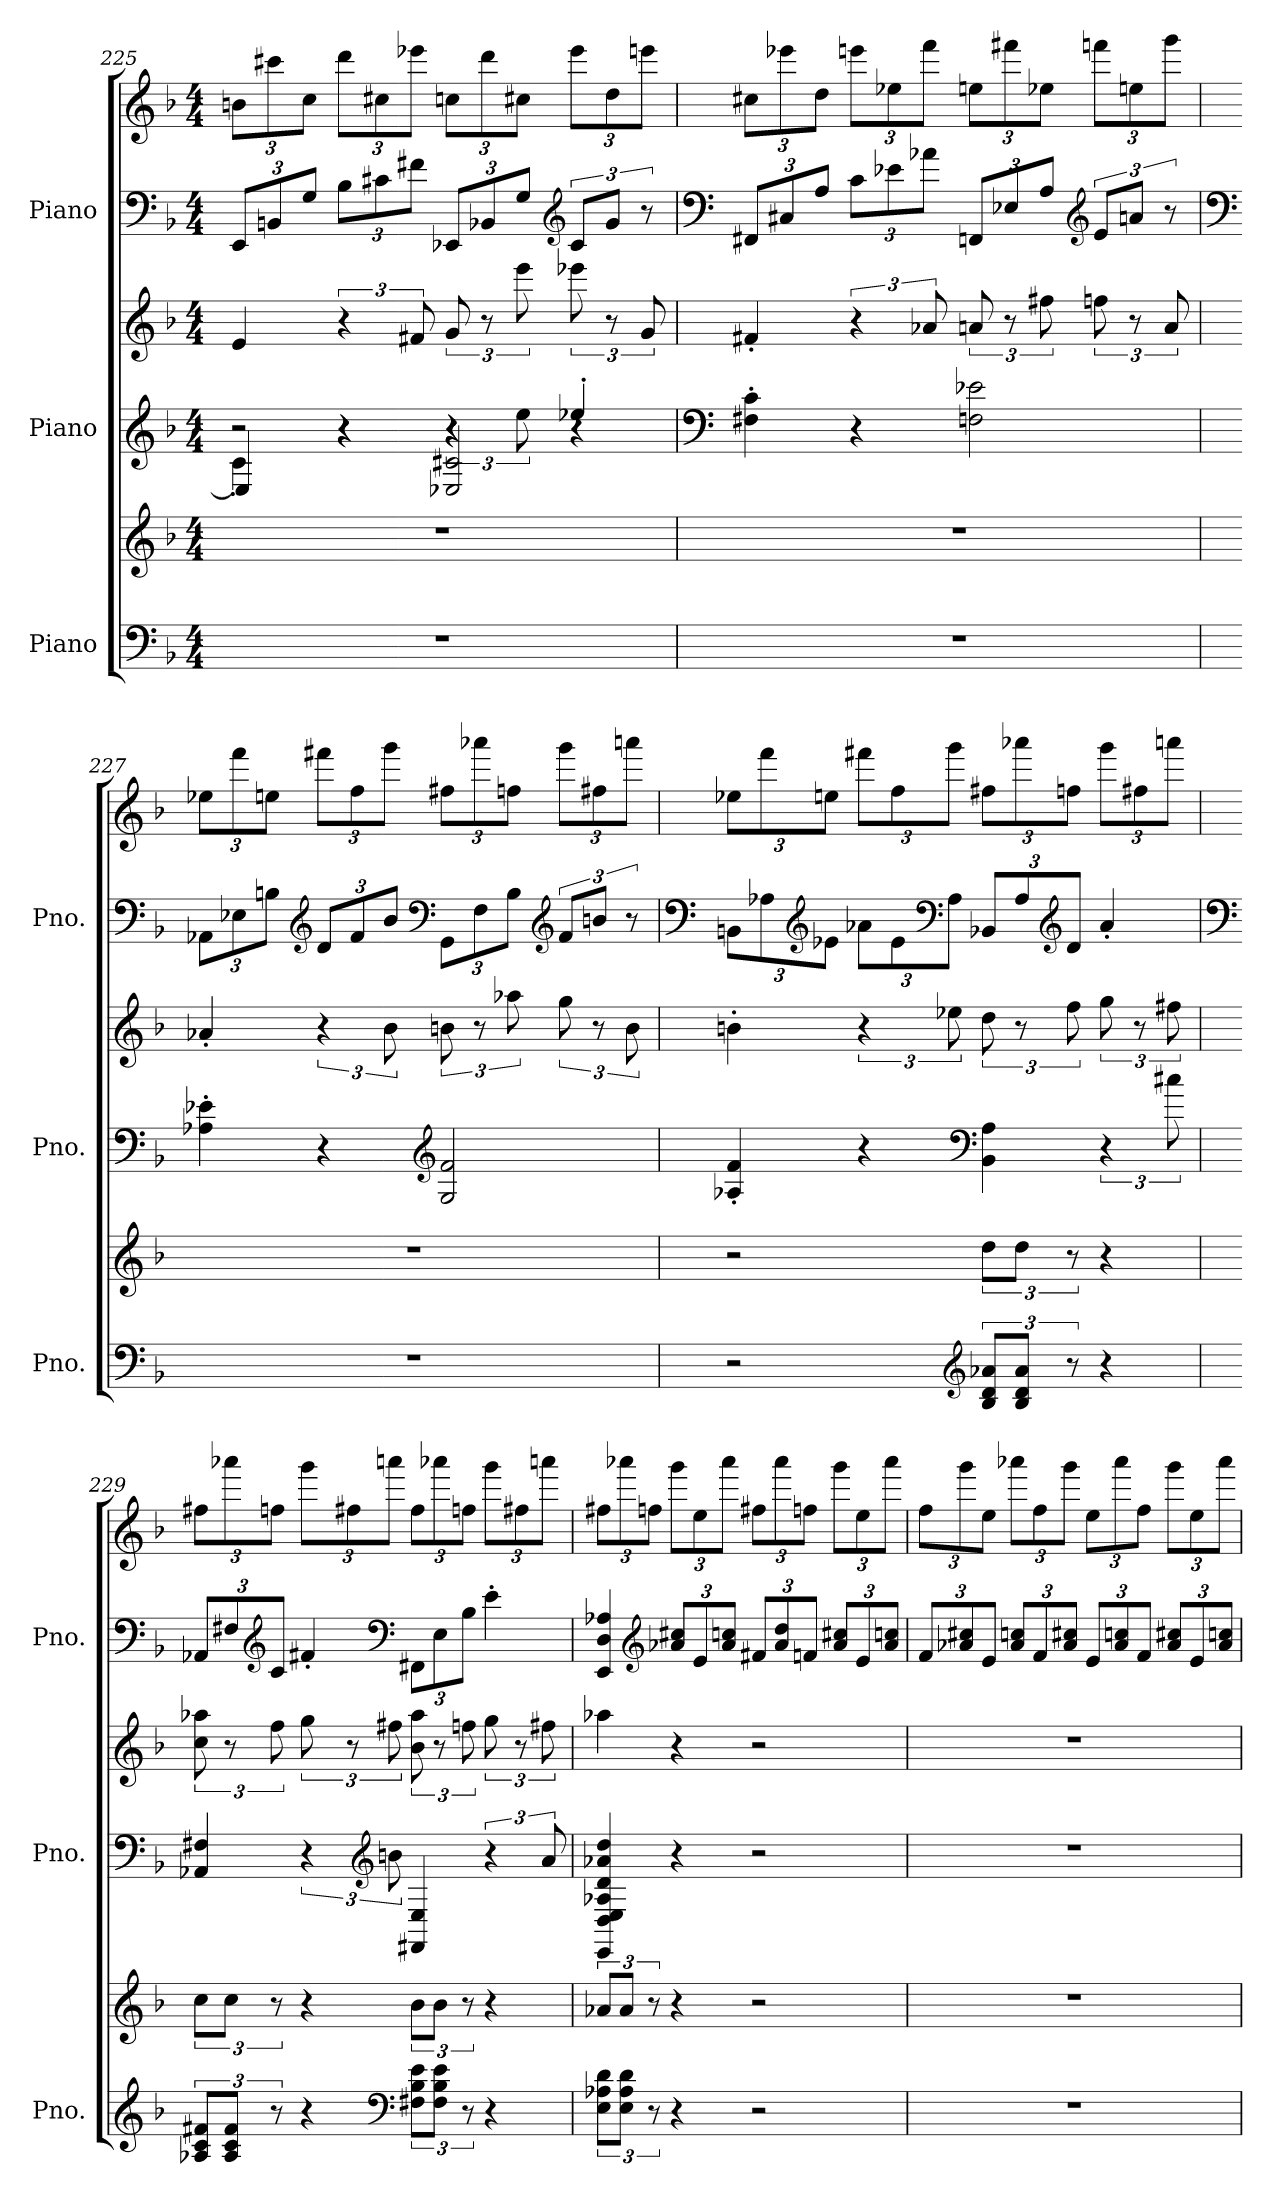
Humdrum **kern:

**kern	**kern	**kern	**kern	**kern	**kern
*part3	*part3	*part2	*part2	*part1	*part1
*staff6	*staff5	*staff4	*staff3	*staff2	*staff1
*I"Piano	*	*I"Piano	*	*I"Piano	*
*I'Pno.	*	*I'Pno.	*	*I'Pno.	*
!!LO:PB:g=z
*clefF4	*clefG2	*clefG2	*clefG2	*clefF4	*clefG2
*k[b-]	*k[b-]	*k[b-]	*k[b-]	*k[b-]	*k[b-]
*M4/4	*M4/4	*M4/4	*M4/4	*M4/4	*M4/4
=225	=225	=225	=225	=225	=225
*	*	*^	*	*	*
*	*	*	*^	*	*	*
*	*	*	*	*	*	*Xbrackettup	*Xbrackettup
1r	1r	2r	4c'\	4E-/]	4e/	12EE/L	12bn\L
.	.	.	.	.	.	12BBn/	12ccc#X\
.	.	.	.	.	.	12G/J	12cc\J
.	.	.	4r	4r	6r	12B-\L	12ddd\L
.	.	.	.	.	.	12c#X\	12cc#X\
.	.	.	.	.	12f#X/	12f#X\J	12eee-X\J
.	.	4r	6r	2E-X/ 2c#X/	12g/	12EE-X/L	12ccn\L
.	.	.	.	.	12r	12BB-X/	12ddd\
.	.	.	12ee\	.	12eee\	12G/J	12cc#X\J
*	*	*	*	*	*	*clefG2	*
*	*	*	*	*	*	*brackettup	*
.	.	4ee-X'/	4r	.	12eee-X\	12c#/L	12eee-\L
.	.	.	.	.	12r	12g/J	12dd\
.	.	.	.	.	12g/	12r	12eeen\J
*	*	*v	*v	*v	*	*	*
!!LO:LB:g=z
=226	=226	=226	=226	=226	=226
*	*	*clefF4	*	*clefF4	*
*	*	*	*	*Xbrackettup	*
1r	1r	4F#X\' 4c\'	4f#X'/	12FF#X/L	12cc#X\L
.	.	.	.	12C#X/	12eee-X\
.	.	.	.	12A/J	12dd\J
.	.	4r	6r	12c\L	12eeen\L
.	.	.	.	12e-X\	12ee-X\
.	.	.	12a-X/	12a-X\J	12fff\J
.	.	2Fn\ 2e-X\	12an/	12FFn/L	12een\L
.	.	.	12r	12E-X/	12fff#X\
.	.	.	12ff#X\	12A/J	12ee-X\J
*	*	*	*	*clefG2	*
*	*	*	*	*brackettup	*
.	.	.	12ffn\	12e-/L	12fffn\L
.	.	.	12r	12an/J	12een\
.	.	.	12a/	12r	12ggg\J
!!LO:PB:g=z
=227	=227	=227	=227	=227	=227
*	*	*	*	*clefF4	*
*	*	*	*	*Xbrackettup	*
1r	1r	4A-X\' 4e-X\'	4a-X'/	12AA-X\L	12ee-X\L
.	.	.	.	12E-X\	12fff\
.	.	.	.	12Bn\J	12een\J
*	*	*	*	*clefG2	*
.	.	4r	6r	12d/L	12fff#X\L
.	.	.	.	12f/	12ff\
.	.	.	12b-\	12b-/J	12ggg\J
*	*	*clefG2	*	*clefF4	*
.	.	2G/ 2f/	12bn\	12GG\L	12ff#X\L
.	.	.	12r	12F\	12aaa-X\
.	.	.	12aa-X\	12B\J	12ffn\J
*	*	*	*	*clefG2	*
*	*	*	*	*brackettup	*
.	.	.	12gg\	12f/L	12ggg\L
.	.	.	12r	12bn/J	12ff#X\
.	.	.	12b\	12r	12aaan\J
!!LO:LB:g=z
=228	=228	=228	=228	=228	=228
*	*	*	*	*clefF4	*
*	*	*	*	*Xbrackettup	*
2r	2r	4A-X/' 4f/'	4bn'\	12BBn\L	12ee-X\L
.	.	.	.	12A-X\	12fff\
*	*	*	*	*clefG2	*
.	.	.	.	12e-X\J	12een\J
.	.	4r	6r	12a-X\L	12fff#X\L
.	.	.	.	12e-\	12ff\
*	*	*	*	*clefF4	*
.	.	.	12ee-X\	12A-\J	12ggg\J
*clefG2	*	*clefF4	*	*	*
12B-/ 12d/ 12a-X/L	12dd\L	4BB-\ 4A-\	12dd\	12BB-X/L	12ff#X\L
12B-/ 12d/ 12a-/J	12dd\J	.	12r	12A-/	12aaa-X\
*	*	*	*	*clefG2	*
12r	12r	.	12ff\	12d/J	12ffn\J
4r	4r	6r	12gg\	4a-'/	12ggg\L
.	.	.	12r	.	12ff#X\
.	.	12cc#X\	12ff#X\	.	12aaan\J
!!LO:PB:g=z
=229	=229	=229	=229	=229	=229
*	*	*	*	*clefF4	*
12A-X/ 12c/ 12f#X/L	12cc\L	4AA-X/ 4F#X/	12cc\ 12aa-X\	12AA-X/L	12ff#X\L
12A-/ 12c/ 12f#/J	12cc\J	.	12r	12F#X/	12aaa-X\
*	*	*	*	*clefG2	*
12r	12r	.	12ff\	12c/J	12ffn\J
4r	4r	6r	12gg\	4f#X'/	12ggg\L
.	.	.	12r	.	12ff#X\
*	*	*clefG2	*	*	*
.	.	12bn\	12ff#X\	.	12aaan\J
*clefF4	*	*	*	*clefF4	*
12F#X\ 12B-\ 12e\L	12b-\L	4FF#X/ 4E/	12b-\ 12aa-\	12FF#X\L	12ff#\L
12F#\ 12B-\ 12e\J	12b-\J	.	12r	12E\	12aaa-X\
12r	12r	.	12ffn\	12B-\J	12ffn\J
4r	4r	6r	12gg\	4e'\	12ggg\L
.	.	.	12r	.	12ff#X\
.	.	12a/	12ff#X\	.	12aaan\J
=230	=230	=230	=230	=230	=230
12E\ 12A-X\ 12d\L	12a-X/L	4EE/ 4D/ 4E/ 4A-X/ 4d/ 4a-X/ 4dd/	4aa-X\	4EE/ 4D/ 4A-X/	12ff#X\L
12E\ 12A-\ 12d\J	12a-/J	.	.	.	12aaa-X\
12r	12r	.	.	.	12ffn\J
*	*	*	*	*clefG2	*
4r	4r	4r	4r	12a-X/ 12cc#X/L	12ggg\L
.	.	.	.	12e/	12ee\
.	.	.	.	12a-/ 12ccn/J	12aaa-\J
2r	2r	2r	2r	12f#X/L	12ff#X\L
.	.	.	.	12a-/ 12dd/	12aaa-\
.	.	.	.	12fn/J	12ffn\J
.	.	.	.	12a-/ 12cc#X/L	12ggg\L
.	.	.	.	12e/	12ee\
.	.	.	.	12a-/ 12ccn/J	12aaa-\J
!!LO:LB:g=z
=231	=231	=231	=231	=231	=231
1r	1r	1r	1r	12f/L	12ff\L
.	.	.	.	12a-X/ 12cc#X/	12ggg\
.	.	.	.	12e/J	12ee\J
.	.	.	.	12a-/ 12ccn/L	12aaa-X\L
.	.	.	.	12f/	12ff\
.	.	.	.	12a-/ 12cc#X/J	12ggg\J
.	.	.	.	12e/L	12ee\L
.	.	.	.	12a-/ 12ccn/	12aaa-\
.	.	.	.	12f/J	12ff\J
.	.	.	.	12a-/ 12cc#X/L	12ggg\L
.	.	.	.	12e/	12ee\
.	.	.	.	12a-/ 12ccn/J	12aaa-\J
=	=	=	=	=	=
*-	*-	*-	*-	*-	*-
